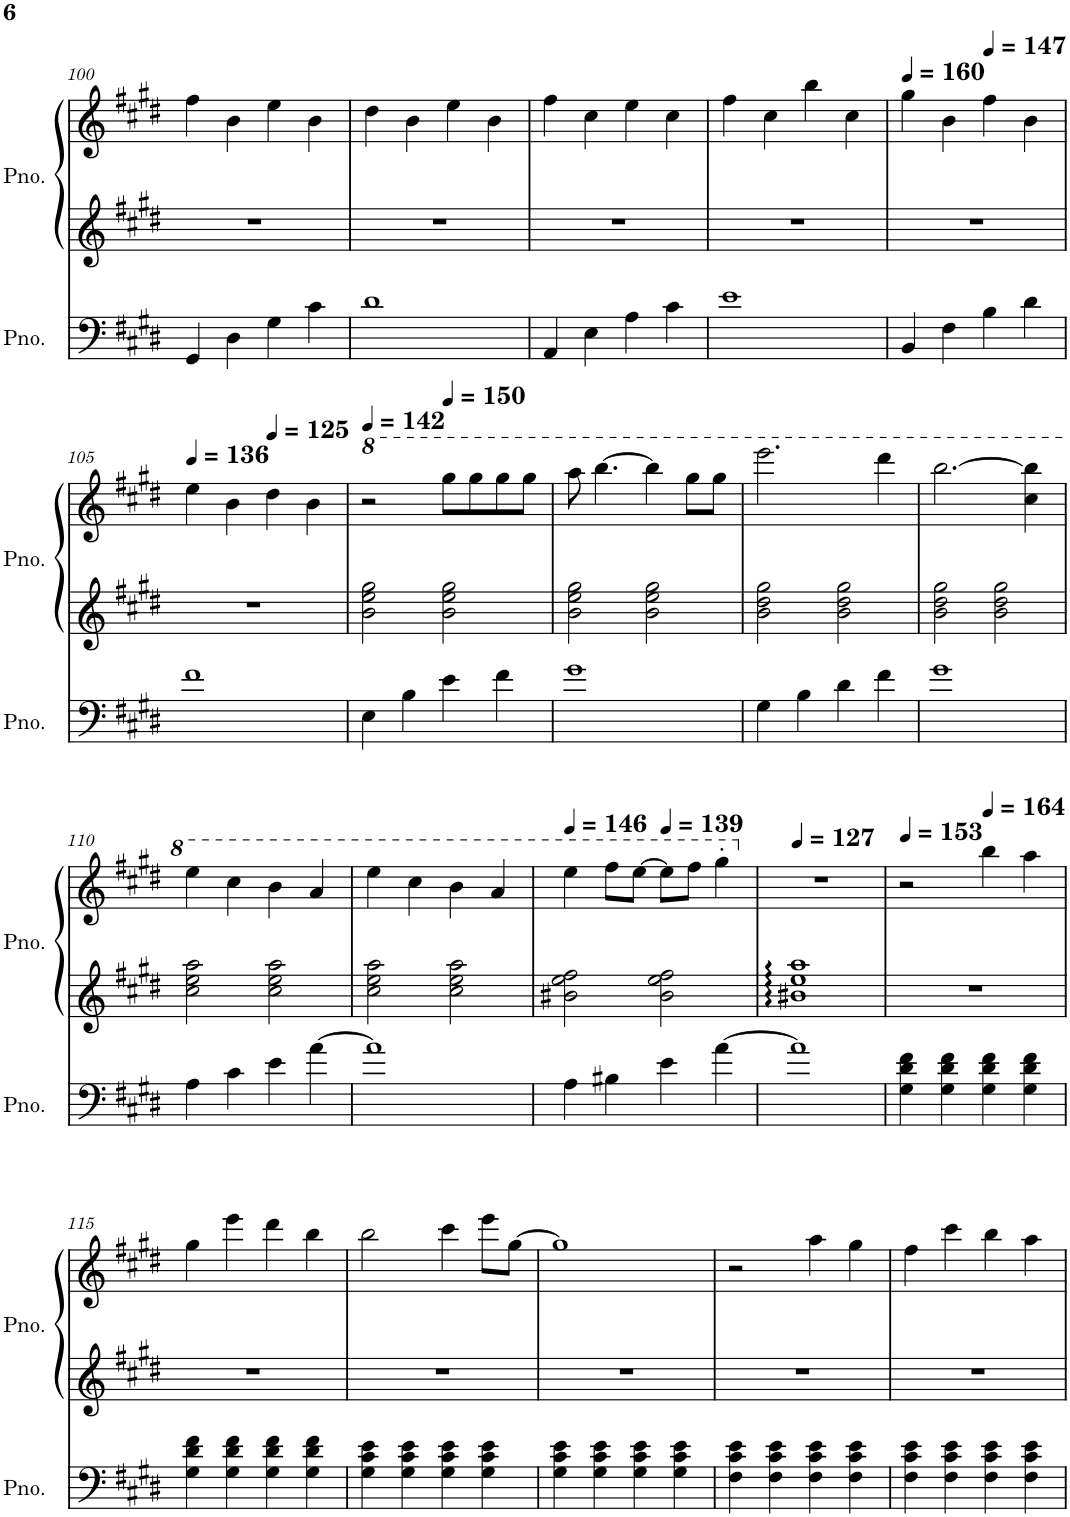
**kern	**kern	**kern
*part2	*part1	*part1
*staff3	*staff2	*staff1
*I"钢琴, Piano 3	*I"钢琴, Piano 1	*
*I'Pno.	*I'Pno.	*
!!LO:PB:g=z
*clefF4	*clefG2	*clefG2
*k[f#c#g#d#]	*k[f#c#g#d#]	*k[f#c#g#d#]
*M4/4	*M4/4	*M4/4
=100	=100	=100
4GG#/	1r	4ff#\
4D#\	.	4b\
4G#\	.	4ee\
4c#\	.	4b\
=101	=101	=101
1d#	1r	4dd#\
.	.	4b\
.	.	4ee\
.	.	4b\
=102	=102	=102
4AA/	1r	4ff#\
4E\	.	4cc#\
4A\	.	4ee\
4c#\	.	4cc#\
=103	=103	=103
1e	1r	4ff#\
.	.	4cc#\
.	.	4bb\
.	.	4cc#\
=104	=104	=104
*	*	*MM160
4BB/	1r	4gg#\
4F#\	.	4b\
*	*	*MM147
4B\	.	4ff#\
4d#\	.	4b\
!!LO:LB:g=z
=105	=105	=105
*	*	*MM136
1f#	1r	4ee\
.	.	4b\
*	*	*MM125
.	.	4dd#\
.	.	4b\
=106	=106	=106
*	*	*8va
*	*	*MM142
4E\	2b\ 2ee\ 2gg#\	2r
4B\	.	.
*	*	*MM150
4e\	2b\ 2ee\ 2gg#\	8ggg#\L
.	.	8ggg#\
4f#\	.	8ggg#\
.	.	8ggg#\J
=107	=107	=107
1g#	2b\ 2ee\ 2gg#\	8aaa\
.	.	[4.bbb\
.	2b\ 2ee\ 2gg#\	4bbb\]
.	.	8ggg#\L
.	.	8ggg#\J
=108	=108	=108
4G#\	2b\ 2dd#\ 2gg#\	2.eeee\
4B\	.	.
4d#\	2b\ 2dd#\ 2gg#\	.
4f#\	.	4dddd#\
=109	=109	=109
1g#	2b\ 2dd#\ 2gg#\	[2.bbb\
.	2b\ 2dd#\ 2gg#\	.
.	.	4ccc#\ 4bbb\]
!!LO:LB:g=z
=110	=110	=110
4A\	2cc#\ 2ee\ 2aa\	4eee\
4c#\	.	4ccc#\
4e\	2cc#\ 2ee\ 2aa\	4bb\
[4a\	.	4aa/
=111	=111	=111
1a]	2cc#\ 2ee\ 2aa\	4eee\
.	.	4ccc#\
.	2cc#\ 2ee\ 2aa\	4bb\
.	.	4aa/
=112	=112	=112
*	*	*MM146
4A\	2b#X\ 2ee\ 2ff#\	4eee\
4B#X\	.	8fff#\L
.	.	[8eee\J
*	*	*MM139
4e\	2b#\ 2ee\ 2ff#\	8eee\L]
.	.	8fff#\J
[4a\	.	4ggg#'\
=113	=113	=113
*	*	*X8va
*	*	*MM127
1a]	1b#X 1ee 1aa	1r
=114	=114	=114
*	*	*MM153
4G#\ 4d#\ 4f#\	1r	2r
4G#\ 4d#\ 4f#\	.	.
*	*	*MM164
4G#\ 4d#\ 4f#\	.	4bb\
4G#\ 4d#\ 4f#\	.	4aa\
!!LO:LB:g=z
=115	=115	=115
4G#\ 4d#\ 4f#\	1r	4gg#\
4G#\ 4d#\ 4f#\	.	4eee\
4G#\ 4d#\ 4f#\	.	4ddd#\
4G#\ 4d#\ 4f#\	.	4bb\
=116	=116	=116
4G#\ 4c#\ 4e\	1r	2bb\
4G#\ 4c#\ 4e\	.	.
4G#\ 4c#\ 4e\	.	4ccc#\
4G#\ 4c#\ 4e\	.	8eee\L
.	.	[8gg#\J
=117	=117	=117
4G#\ 4c#\ 4e\	1r	1gg#]
4G#\ 4c#\ 4e\	.	.
4G#\ 4c#\ 4e\	.	.
4G#\ 4c#\ 4e\	.	.
=118	=118	=118
4F#\ 4c#\ 4e\	1r	2r
4F#\ 4c#\ 4e\	.	.
4F#\ 4c#\ 4e\	.	4aa\
4F#\ 4c#\ 4e\	.	4gg#\
=119	=119	=119
4F#\ 4c#\ 4e\	1r	4ff#\
4F#\ 4c#\ 4e\	.	4ccc#\
4F#\ 4c#\ 4e\	.	4bb\
4F#\ 4c#\ 4e\	.	4aa\
=	=	=
*-	*-	*-
